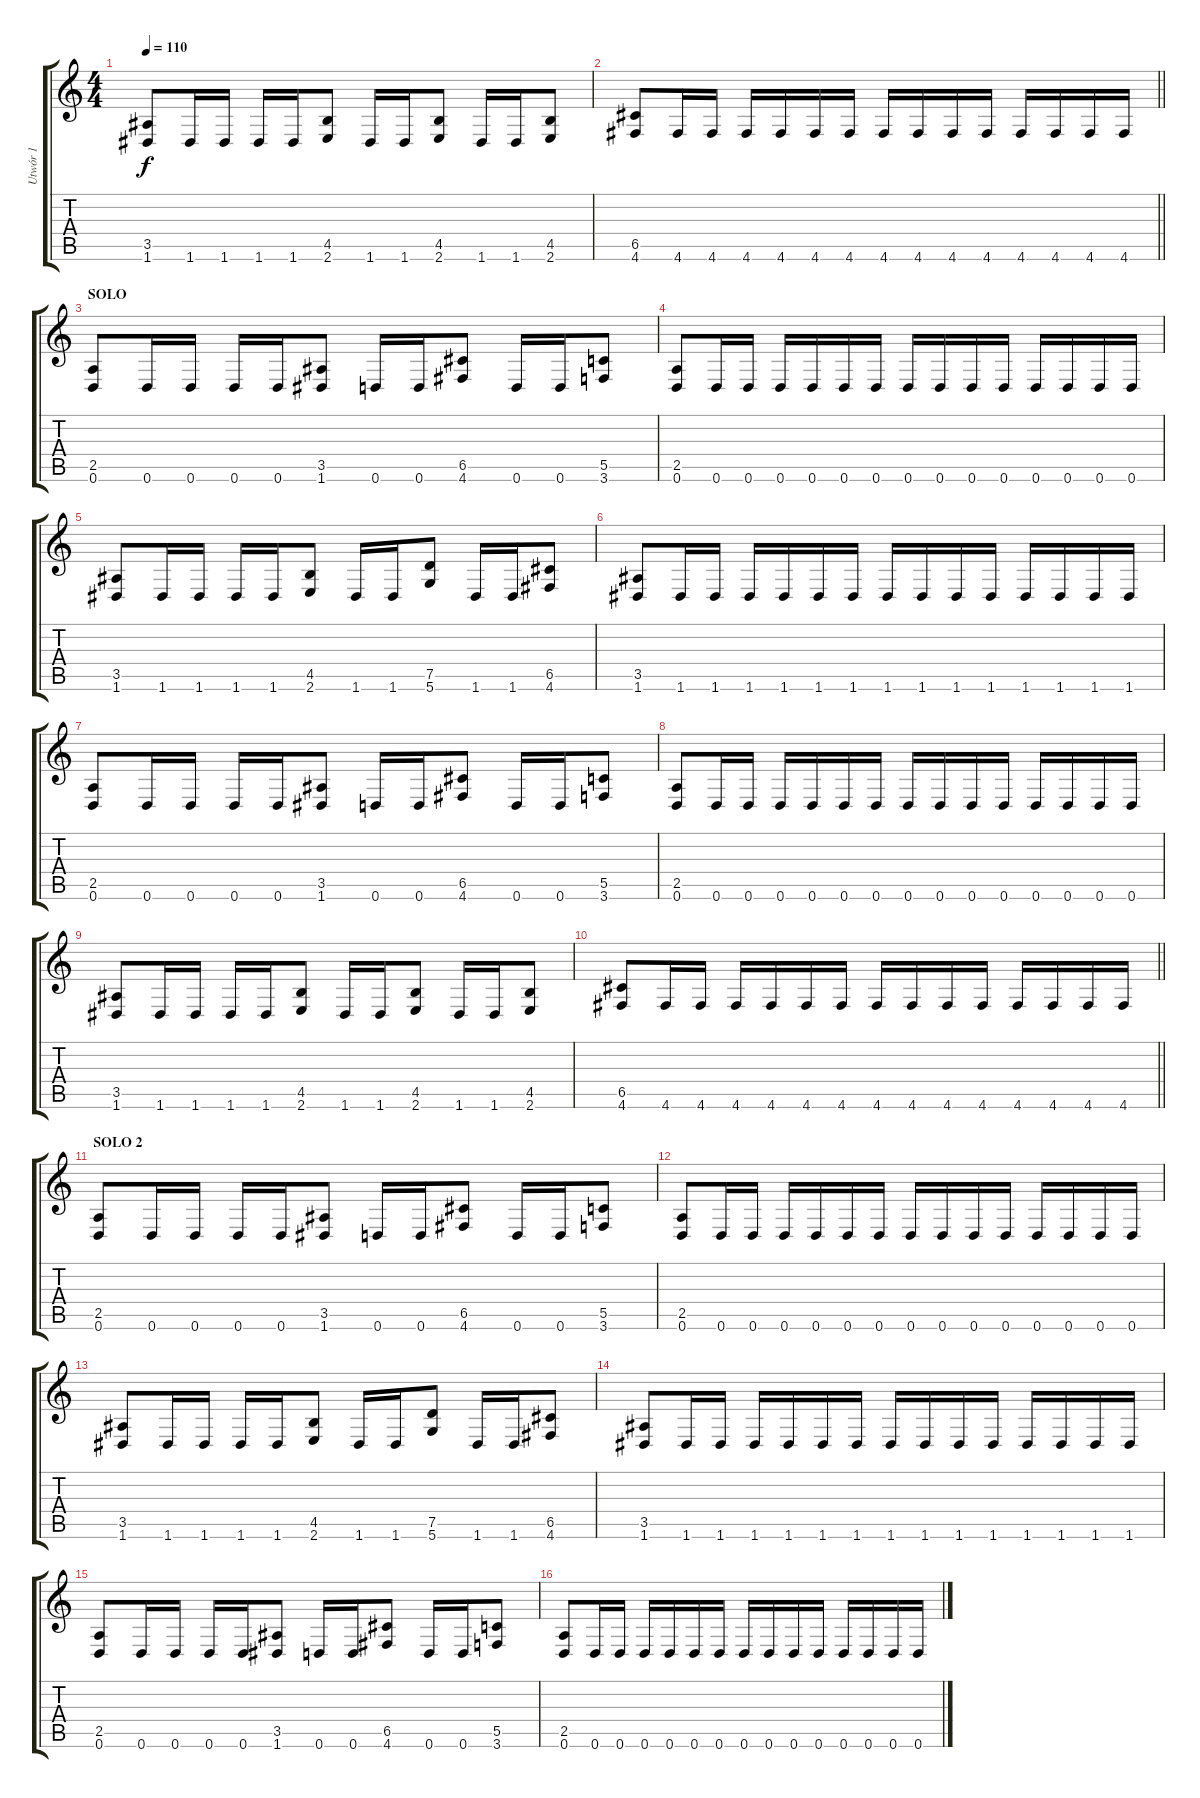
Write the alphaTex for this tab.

\track ("Utwór 1" "Utwór 1") {instrument distortionguitar}
\staff {score tabs}
\tuning (D4 A3 F3 C3 G2 D2) {hide}
\ts (4 4)
\tempo 110
\clef g2
\ks c
(3.5 1.6).8{dy f} 1.6.16 1.6.16 1.6.16 1.6.16 (4.5 2.6).8 1.6.16 1.6.16 (4.5 2.6).8 1.6.16 1.6.16 (4.5 2.6).8 |
\barLineRight lightlight
(6.5 4.6).8 4.6.16 4.6.16 4.6.16 4.6.16 4.6.16 4.6.16 4.6.16 4.6.16 4.6.16 4.6.16 4.6.16 4.6.16 4.6.16 4.6.16 |
\section ("" "SOLO")
(2.5 0.6).8 0.6.16 0.6.16 0.6.16 0.6.16 (3.5 1.6).8 0.6.16 0.6.16 (6.5 4.6).8 0.6.16 0.6.16 (5.5 3.6).8 |
(2.5 0.6).8 0.6.16 0.6.16 0.6.16 0.6.16 0.6.16 0.6.16 0.6.16 0.6.16 0.6.16 0.6.16 0.6.16 0.6.16 0.6.16 0.6.16 |
(3.5 1.6).8 1.6.16 1.6.16 1.6.16 1.6.16 (4.5 2.6).8 1.6.16 1.6.16 (7.5 5.6).8 1.6.16 1.6.16 (6.5 4.6).8 |
(3.5 1.6).8 1.6.16 1.6.16 1.6.16 1.6.16 1.6.16 1.6.16 1.6.16 1.6.16 1.6.16 1.6.16 1.6.16 1.6.16 1.6.16 1.6.16 |
(2.5 0.6).8 0.6.16 0.6.16 0.6.16 0.6.16 (3.5 1.6).8 0.6.16 0.6.16 (6.5 4.6).8 0.6.16 0.6.16 (5.5 3.6).8 |
(2.5 0.6).8 0.6.16 0.6.16 0.6.16 0.6.16 0.6.16 0.6.16 0.6.16 0.6.16 0.6.16 0.6.16 0.6.16 0.6.16 0.6.16 0.6.16 |
(3.5 1.6).8 1.6.16 1.6.16 1.6.16 1.6.16 (4.5 2.6).8 1.6.16 1.6.16 (4.5 2.6).8 1.6.16 1.6.16 (4.5 2.6).8 |
\barLineRight lightlight
(6.5 4.6).8 4.6.16 4.6.16 4.6.16 4.6.16 4.6.16 4.6.16 4.6.16 4.6.16 4.6.16 4.6.16 4.6.16 4.6.16 4.6.16 4.6.16 |
\section ("" "SOLO 2")
(2.5 0.6).8 0.6.16 0.6.16 0.6.16 0.6.16 (3.5 1.6).8 0.6.16 0.6.16 (6.5 4.6).8 0.6.16 0.6.16 (5.5 3.6).8 |
(2.5 0.6).8 0.6.16 0.6.16 0.6.16 0.6.16 0.6.16 0.6.16 0.6.16 0.6.16 0.6.16 0.6.16 0.6.16 0.6.16 0.6.16 0.6.16 |
(3.5 1.6).8 1.6.16 1.6.16 1.6.16 1.6.16 (4.5 2.6).8 1.6.16 1.6.16 (7.5 5.6).8 1.6.16 1.6.16 (6.5 4.6).8 |
(3.5 1.6).8 1.6.16 1.6.16 1.6.16 1.6.16 1.6.16 1.6.16 1.6.16 1.6.16 1.6.16 1.6.16 1.6.16 1.6.16 1.6.16 1.6.16 |
(2.5 0.6).8 0.6.16 0.6.16 0.6.16 0.6.16 (3.5 1.6).8 0.6.16 0.6.16 (6.5 4.6).8 0.6.16 0.6.16 (5.5 3.6).8 |
(2.5 0.6).8 0.6.16 0.6.16 0.6.16 0.6.16 0.6.16 0.6.16 0.6.16 0.6.16 0.6.16 0.6.16 0.6.16 0.6.16 0.6.16 0.6.16
